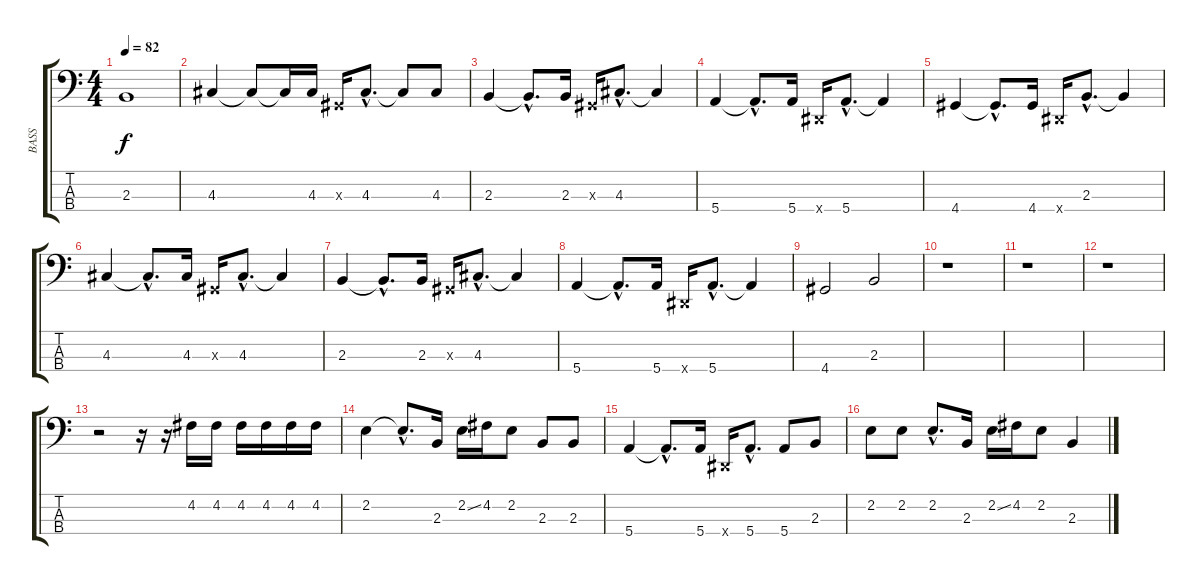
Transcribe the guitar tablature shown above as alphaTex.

\track ("BASS" "BASS") {instrument electricbassfinger}
\staff {score tabs}
\tuning (G2 D2 A1 E1) {hide}
\ts (4 4)
\tempo 82
\clef f4
\ks c
2.3.1{dy f} |
4.3.4 4.3{t}.8 4.3{t}.16 4.3.16 -1.3{x}.16 4.3{hac}.8{d} 4.3{t}.8 4.3.8 |
2.3.4 2.3{hac t}.8{d} 2.3.16 -1.3{x}.16 4.3{hac}.8{d} 4.3{t}.4 |
5.4.4 5.4{hac t}.8{d} 5.4.16 -1.4{x}.16 5.4{hac}.8{d} 5.4{t}.4 |
4.4.4 4.4{hac t}.8{d} 4.4.16 -1.4{x}.16 2.3{hac}.8{d} 2.3{t}.4 |
4.3.4 4.3{hac t}.8{d} 4.3.16 -1.3{x}.16 4.3{hac}.8{d} 4.3{t}.4 |
2.3.4 2.3{hac t}.8{d} 2.3.16 -1.3{x}.16 4.3{hac}.8{d} 4.3{t}.4 |
5.4.4 5.4{hac t}.8{d} 5.4.16 -1.4{x}.16 5.4{hac}.8{d} 5.4{t}.4 |
4.4.2 2.3.2 |
r.1 |
r.1 |
r.1 |
r.2 r.16 r.16 4.2.16 4.2.16 4.2.16 4.2.16 4.2.16 4.2.16 |
2.2.4 2.2{hac t}.8{d} 2.3.16 2.2{ss}.16 4.2.16 2.2.8 2.3.8 2.3.8 |
5.4.4 5.4{hac t}.8{d} 5.4.16 -1.4{x}.16 5.4{hac}.8{d} 5.4.8 2.3.8 |
2.2.8 2.2.8 2.2{hac}.8{d} 2.3.16 2.2{ss}.16 4.2.16 2.2.8 2.3.4
